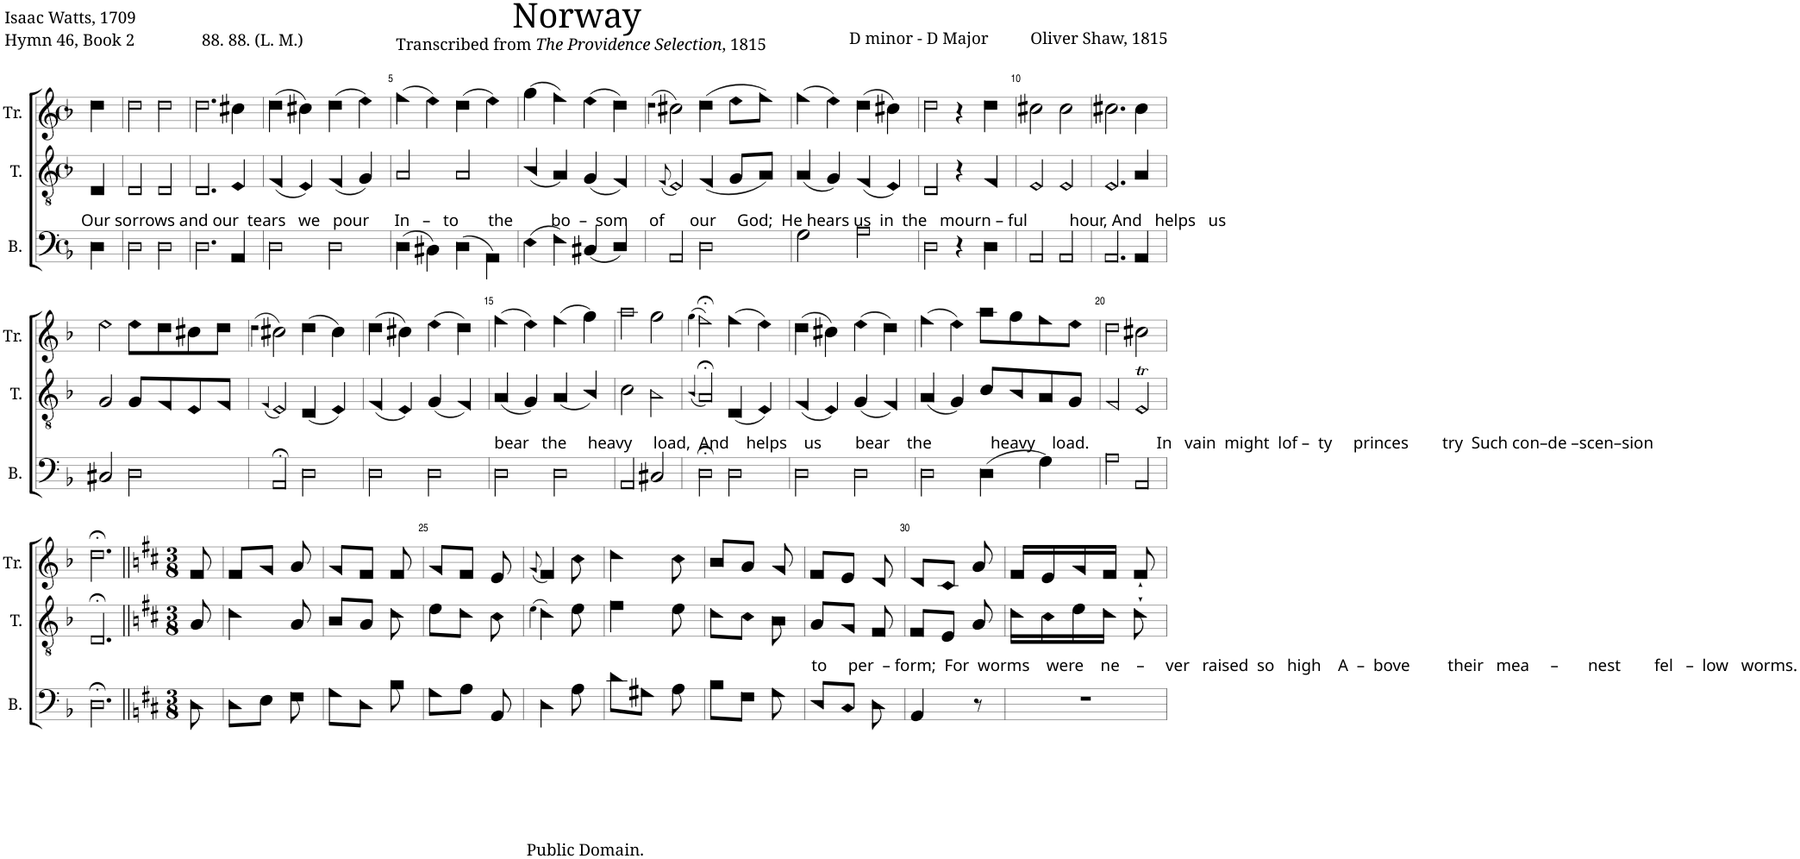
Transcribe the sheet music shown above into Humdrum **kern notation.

**kern	**kern	**kern
*part3	*part2	*part1
*staff3	*staff2	*staff1
*I"B.	*I"T.	*I"Tr.
*I'B.	*I'T.	*I'Tr.
*clefF4	*clefGv2	*clefG2
*k[b-]	*k[b-]	*k[b-]
*M4/4	*M4/4	*M4/4
*met(c)	*met(c)	*met(c)
=1	=1	=1
!	!LO:TX:b:t=Our sorrows and our  tears   we   pour      In   –   to       the         bo  –  som     of      our     God;  He hears us  in  the   mourn – ful          hour, And   helps   us	!
4D!\	4D!/	4dd!\
=2	=2	=2
2D!\	2D!/	2dd!\
2D!\	2D!/	2dd!\
=3	=3	=3
2.D!\	2.D!/	2.dd!\
4AA!/	4E!/	4cc#X!\
=4	=4	=4
2D!\	(4F!/	(4dd!\
.	4E!/)	4cc#X!\)
2D!\	(4F!/	(4dd!\
.	4G!/)	4ee!\)
=5	=5	=5
(4D!\	2A!/	(4ff!\
4C#X!\)	.	4ee!\)
(4D!\	2A!/	(4dd!\
4AA!\)	.	4ee!\)
=6	=6	=6
(4E!\	(4B-!/	(4gg!\
4F!\)	4A!/)	4ff!\)
(4C#X!/	(4G!/	(4ee!\
4D!/)	4F!/)	4dd!\)
=7	=7	=7
.	(8qF/	(4qdd\
2AA!/	2E!/)	2cc#X!\)
2D!\	(4F!/	(4dd!\
.	8G!/L	8ee!\L
.	8A!/J)	8ff!\J)
=8	=8	=8
2G!\	(4A!/	(4ff!\
.	4G!/)	4ee!\)
2A!\	(4F!/	(4dd!\
.	4E!/)	4cc#X!\)
=9	=9	=9
2D!\	2D!/	2dd!\
4r	4r	4r
4D!\	4F!/	4dd!\
=10	=10	=10
2AA!/	2E!/	2cc#X!\
2AA!/	2E!/	2cc#!\
=11	=11	=11
2.AA!/	2.E!/	2.cc#X!\
4AA!/	4A!/	4cc#!\
!!LO:LB:g=z
=12	=12	=12
2C#X!/	2G!/	2ee!\
2D!\	8G!/L	8ee!\L
.	8F!/	8dd!\
.	8E!/	8cc#X!\
.	8F!/J	8dd!\J
=13	=13	=13
.	(4qF/	(4qdd\
2AA;<!/	2E!/)	2cc#X!\)
2D!\	(4D!/	(4dd!\
.	4E!/)	4cc#!\)
=14	=14	=14
2D!\	(4F!/	(4dd!\
.	4E!/)	4cc#X!\)
2D!\	(4G!/	(4ee!\
.	4F!/)	4dd!\)
=15	=15	=15
!	!LO:TX:b:t=bear   the     heavy     load,  And    helps    us        bear    the              heavy    load.                In   vain  might  lof –  ty     princes        try  Such con–de –scen–sion	!
2D!\	(4A!/	(4ff!\
.	4G!/)	4ee!\)
2D!\	(4A!/	(4ff!\
.	4B-!/)	4gg!\)
=16	=16	=16
2AA!/	2c!\	2aa!\
2C#X!/	2B-!\	2gg!\
=17	=17	=17
.	(4qB-/	(4qgg\
2D;<!\	2A;<!/)	2ff;<!\)
2D!\	(4D!/	(4ff!\
.	4E!/)	4ee!\)
=18	=18	=18
2D!\	(4F!/	(4dd!\
.	4E!/)	4cc#X!\)
2D!\	(4G!/	(4ee!\
.	4F!/)	4dd!\)
=19	=19	=19
2D!\	(4A!/	(4ff!\
.	4G!/)	4ee!\)
(4D!\	8c!/L	8aa!\L
.	8B-!/	8gg!\
4G!\)	8A!/	8ff!\
.	8G!/J	8ee!\J
=20	=20	=20
2A!\	2F!/	2dd!\
2AA!/	2Et!/	2cc#X!\
!!LO:LB:g=z
=21	=21	=21
2.D;<!\	2.D;<!/	2.dd;<!\
=22||	=22||	=22||
*k[f#c#]	*k[f#c#]	*k[f#c#]
*M3/8	*M3/8	*M3/8
8D!\	8A!/	8f#!/
=23	=23	=23
8D!\L	4d!\	8f#!/L
8E!\J	.	8g!/J
8F#!\	8A!/	8a!/
=24	=24	=24
8G!\L	8B!/L	8g!/L
8D!\J	8A!/J	8f#!/J
8B!\	8d!\	8f#!/
=25	=25	=25
8G!\L	8e!\L	8g!/L
8A!\J	8d!\J	8f#!/J
8AA!/	8c#!\	8e!/
=26	=26	=26
.	(4qe\	(8qg/
4D!\	4d!\)	4f#!/)
8A!\	8e!\	8cc#!\
=27	=27	=27
8d!\L	4f#!\	4dd!\
8G#X!\J	.	.
8A!\	8e!\	8cc#!\
=28	=28	=28
8B!\L	8d!\L	8b!/L
8F#!\J	8c#!\J	8a!/J
8G!\	8B!\	8g!/
=29	=29	=29
!	!LO:TX:b:t=to     per  – form;  For  worms    were    ne    –     ver   raised  so   high    A  –  bove         their   mea     –       nest        fel   –  low   worms.	!
8D!/L	8A!/L	8f#!/L
8C#!/J	8G!/J	8e!/J
8D!\	8F#!/	8d!/
=30	=30	=30
4AA!/	8F#!/L	8d!/L
.	8E!/J	8c#!/J
8r	8A!/	8a!/
=31	=31	=31
4.r	16d!\LL	16f#!/LL
.	16c#!\	16e!/
.	16e!\	16g!/
.	16d!\JJ	16f#!/JJ
.	8d`!\	8f#`!/
=	=	=
*-	*-	*-
